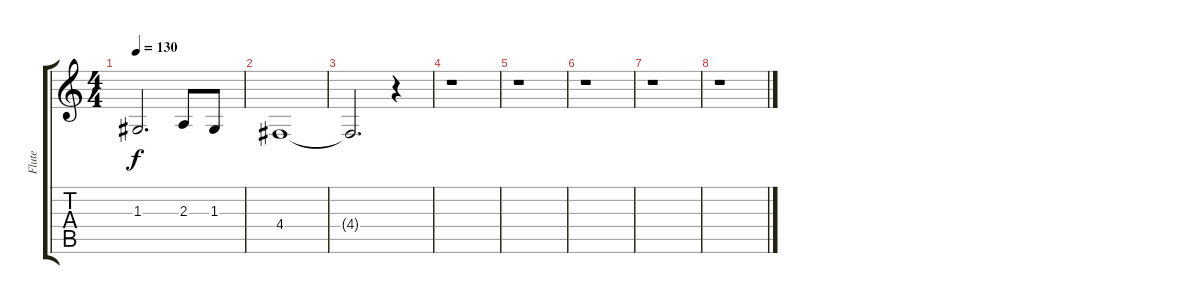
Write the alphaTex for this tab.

\track ("Flute" "Flute") {instrument flute}
\staff {score tabs}
\tuning (E4 B3 G3 D3 A2 E2) {hide}
\ts (4 4)
\tempo 130
\clef g2
\ks c
1.3.2{d dy f} 2.3.8 1.3.8 |
4.4.1{volume 15} |
4.4{t}.2{d} r.4 |
r.1 |
r.1 |
r.1 |
r.1 |
r.1
